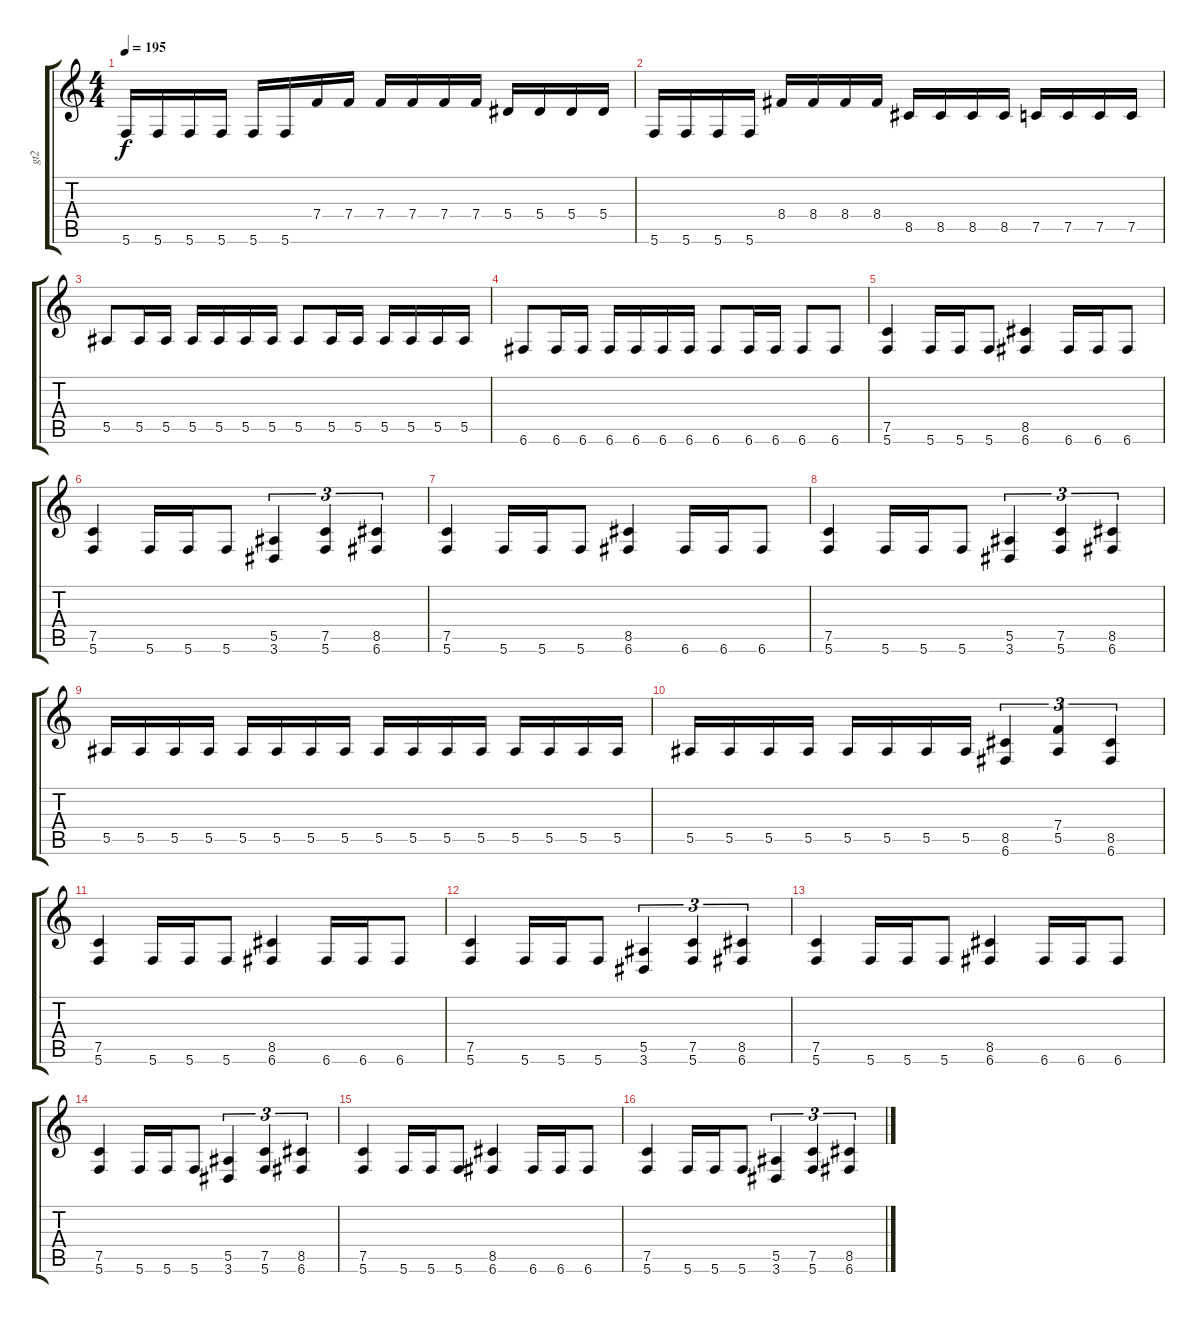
\track ("gt2" "gt2") {instrument distortionguitar}
\staff {score tabs}
\tuning (C4 G3 Eb3 Bb2 F2 C2) {hide}
\ts (4 4)
\tempo 195
\clef g2
\ks c
5.6.16{dy f} 5.6.16 5.6.16 5.6.16 5.6.16 5.6.16 7.4.16 7.4.16 7.4.16 7.4.16 7.4.16 7.4.16 5.4.16 5.4.16 5.4.16 5.4.16 |
5.6.16 5.6.16 5.6.16 5.6.16 8.4.16 8.4.16 8.4.16 8.4.16 8.5.16 8.5.16 8.5.16 8.5.16 7.5.16 7.5.16 7.5.16 7.5.16 |
5.5.8 5.5.16 5.5.16 5.5.16 5.5.16 5.5.16 5.5.16 5.5.8 5.5.16 5.5.16 5.5.16 5.5.16 5.5.16 5.5.16 |
6.6.8 6.6.16 6.6.16 6.6.16 6.6.16 6.6.16 6.6.16 6.6.8 6.6.16 6.6.16 6.6.8 6.6.8 |
(7.5 5.6).4 5.6.16 5.6.16 5.6.8 (8.5 6.6).4 6.6.16 6.6.16 6.6.8 |
(7.5 5.6).4 5.6.16 5.6.16 5.6.8 (5.5 3.6).4{tu (3 2)} (7.5 5.6).4{tu (3 2)} (8.5 6.6).4{tu (3 2)} |
(7.5 5.6).4 5.6.16 5.6.16 5.6.8 (8.5 6.6).4 6.6.16 6.6.16 6.6.8 |
(7.5 5.6).4 5.6.16 5.6.16 5.6.8 (5.5 3.6).4{tu (3 2)} (7.5 5.6).4{tu (3 2)} (8.5 6.6).4{tu (3 2)} |
5.5.16 5.5.16 5.5.16 5.5.16 5.5.16 5.5.16 5.5.16 5.5.16 5.5.16 5.5.16 5.5.16 5.5.16 5.5.16 5.5.16 5.5.16 5.5.16 |
5.5.16 5.5.16 5.5.16 5.5.16 5.5.16 5.5.16 5.5.16 5.5.16 (8.5 6.6).4{tu (3 2)} (7.4 5.5).4{tu (3 2)} (8.5 6.6).4{tu (3 2)} |
(7.5 5.6).4 5.6.16 5.6.16 5.6.8 (8.5 6.6).4 6.6.16 6.6.16 6.6.8 |
(7.5 5.6).4 5.6.16 5.6.16 5.6.8 (5.5 3.6).4{tu (3 2)} (7.5 5.6).4{tu (3 2)} (8.5 6.6).4{tu (3 2)} |
(7.5 5.6).4 5.6.16 5.6.16 5.6.8 (8.5 6.6).4 6.6.16 6.6.16 6.6.8 |
(7.5 5.6).4 5.6.16 5.6.16 5.6.8 (5.5 3.6).4{tu (3 2)} (7.5 5.6).4{tu (3 2)} (8.5 6.6).4{tu (3 2)} |
(7.5 5.6).4 5.6.16 5.6.16 5.6.8 (8.5 6.6).4 6.6.16 6.6.16 6.6.8 |
(7.5 5.6).4 5.6.16 5.6.16 5.6.8 (5.5 3.6).4{tu (3 2)} (7.5 5.6).4{tu (3 2)} (8.5 6.6).4{tu (3 2)}
